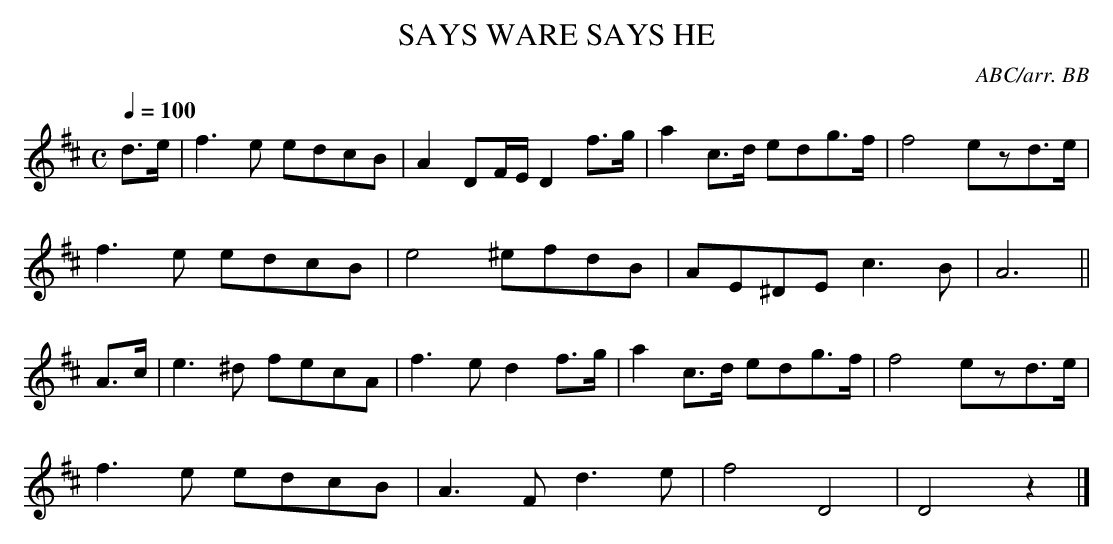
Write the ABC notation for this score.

X:1
T:SAYS WARE SAYS HE
C:ABC/arr. BB
Q:1/4=100
L:1/8
M:C
K:D
d>e|f3e edcB|A2 DF/E/ D2f>g|a2c>d edg>f|f4 ezd>e|
f3e edcB|e4 ^efdB|AE^DE c3B|A6 ||
A>c|e3^d fecA|f3e d2f>g|a2c>d edg>f|f4 ezd>e|
f3e edcB|A3F d3e|f4 D4|D4 z2 |]
